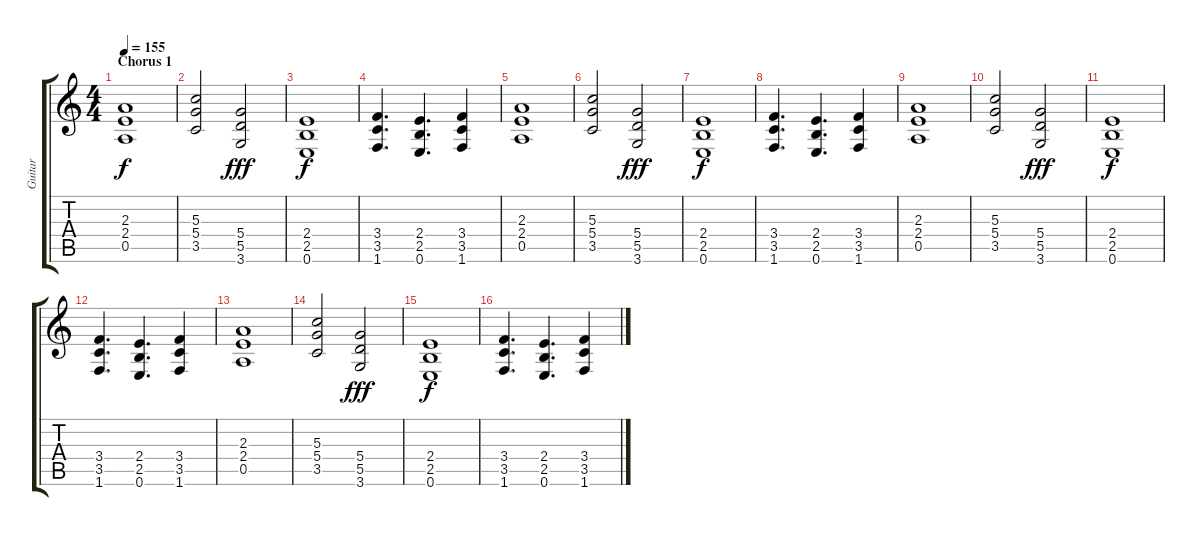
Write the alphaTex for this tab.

\track ("Guitar" "Guitar") {instrument distortionguitar}
\staff {score tabs}
\tuning (E4 B3 G3 D3 A2 E2) {hide}
\ts (4 4)
\section ("" "Chorus 1")
\tempo 155
\clef g2
\ks c
(2.3 2.4 0.5).1{dy f} |
(5.3 5.4 3.5).2 (5.4 5.5 3.6).2{dy fff} |
(2.4 2.5 0.6).1{dy f} |
(3.4 3.5 1.6).4{d} (2.4 2.5 0.6).4{d} (3.4 3.5 1.6).4 |
(2.3 2.4 0.5).1 |
(5.3 5.4 3.5).2 (5.4 5.5 3.6).2{dy fff} |
(2.4 2.5 0.6).1{dy f} |
(3.4 3.5 1.6).4{d} (2.4 2.5 0.6).4{d} (3.4 3.5 1.6).4 |
(2.3 2.4 0.5).1 |
(5.3 5.4 3.5).2 (5.4 5.5 3.6).2{dy fff} |
(2.4 2.5 0.6).1{dy f} |
(3.4 3.5 1.6).4{d} (2.4 2.5 0.6).4{d} (3.4 3.5 1.6).4 |
(2.3 2.4 0.5).1 |
(5.3 5.4 3.5).2 (5.4 5.5 3.6).2{dy fff} |
(2.4 2.5 0.6).1{dy f} |
(3.4 3.5 1.6).4{d} (2.4 2.5 0.6).4{d} (3.4 3.5 1.6).4
